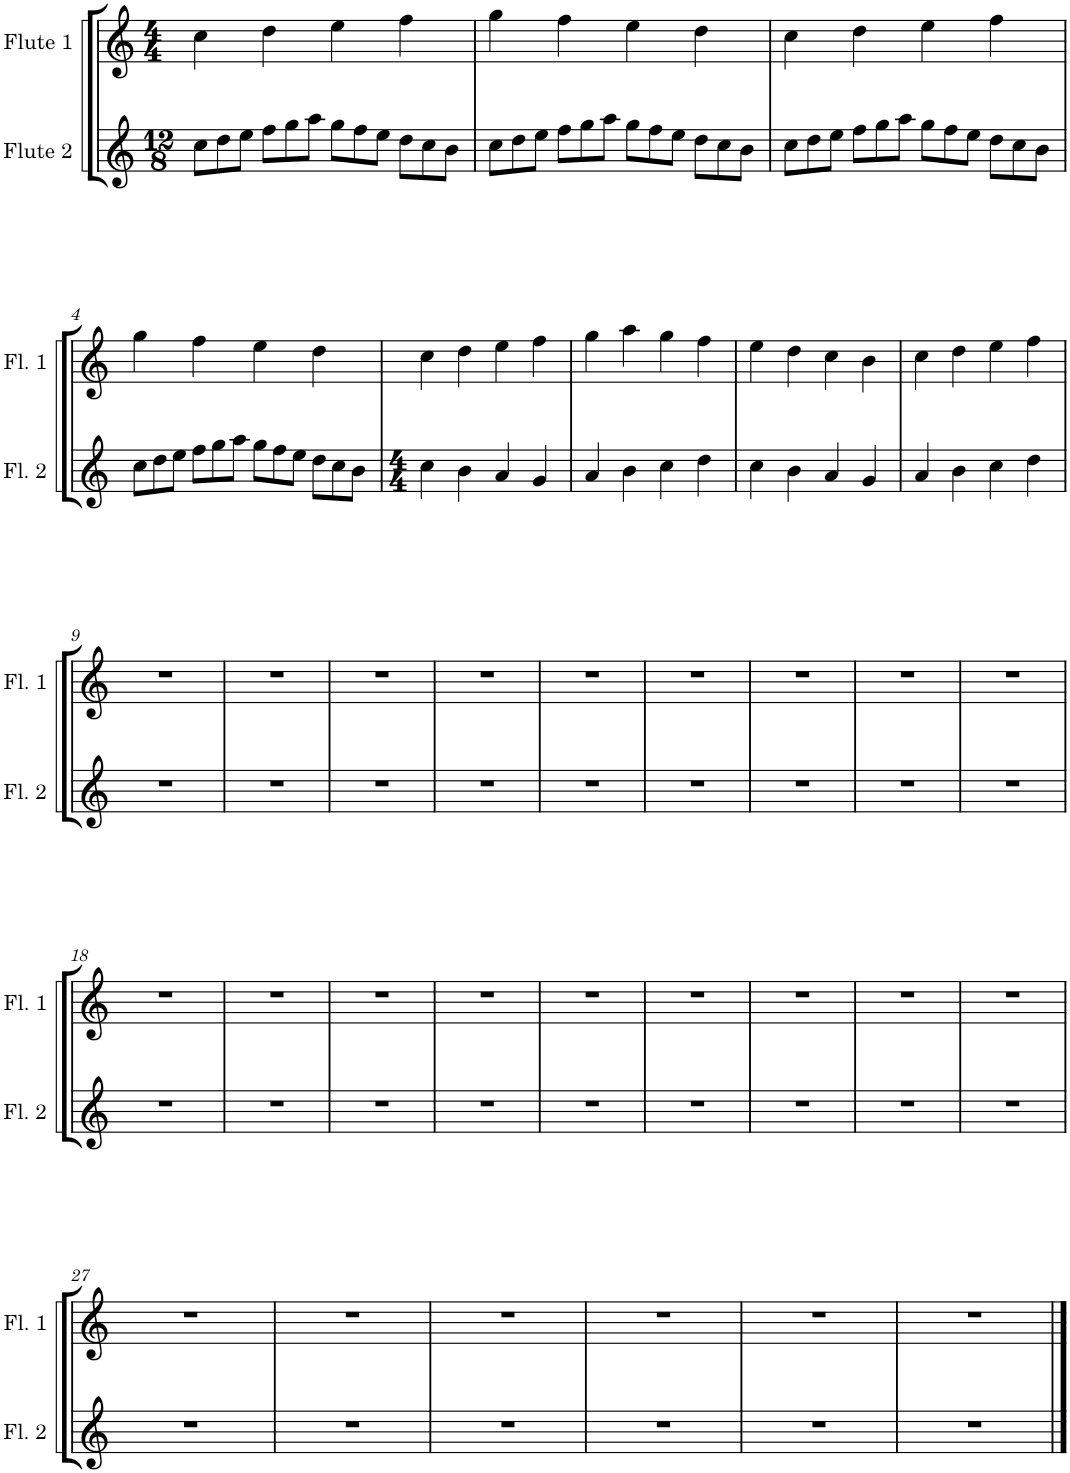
**kern	**kern
*part2	*part1
*staff2	*staff1
*I"Flute 2	*I"Flute 1
*I'Fl. 2	*I'Fl. 1
*clefG2	*clefG2
*k[]	*k[]
*M12/8	*M4/4
=1	=1
8cc\L	4cc\
8dd\	.
8ee\J	4dd\
8ff\L	.
8gg\	4ee\
8aa\J	.
8gg\L	4ff\
8ff\	.
8ee\J	2ryy
8dd\L	.
8cc\	.
8b\J	.
=2	=2
8cc\L	4gg\
8dd\	.
8ee\J	4ff\
8ff\L	.
8gg\	4ee\
8aa\J	.
8gg\L	4dd\
8ff\	.
8ee\J	2ryy
8dd\L	.
8cc\	.
8b\J	.
=3	=3
8cc\L	4cc\
8dd\	.
8ee\J	4dd\
8ff\L	.
8gg\	4ee\
8aa\J	.
8gg\L	4ff\
8ff\	.
8ee\J	2ryy
8dd\L	.
8cc\	.
8b\J	.
!!LO:LB:g=z
=4	=4
8cc\L	4gg\
8dd\	.
8ee\J	4ff\
8ff\L	.
8gg\	4ee\
8aa\J	.
8gg\L	4dd\
8ff\	.
8ee\J	2ryy
8dd\L	.
8cc\	.
8b\J	.
=5	=5
*M4/4	*
4cc\	4cc\
4b\	4dd\
4a/	4ee\
4g/	4ff\
=6	=6
4a/	4gg\
4b\	4aa\
4cc\	4gg\
4dd\	4ff\
=7	=7
4cc\	4ee\
4b\	4dd\
4a/	4cc\
4g/	4b\
=8	=8
4a/	4cc\
4b\	4dd\
4cc\	4ee\
4dd\	4ff\
!!LO:LB:g=z
=9	=9
1r	1r
=10	=10
1r	1r
=11	=11
1r	1r
=12	=12
1r	1r
=13	=13
1r	1r
=14	=14
1r	1r
=15	=15
1r	1r
=16	=16
1r	1r
=17	=17
1r	1r
!!LO:LB:g=z
=18	=18
1r	1r
=19	=19
1r	1r
=20	=20
1r	1r
=21	=21
1r	1r
=22	=22
1r	1r
=23	=23
1r	1r
=24	=24
1r	1r
=25	=25
1r	1r
=26	=26
1r	1r
!!LO:LB:g=z
=27	=27
1r	1r
=28	=28
1r	1r
=29	=29
1r	1r
=30	=30
1r	1r
=31	=31
1r	1r
=32	=32
1r	1r
==	==
*-	*-
